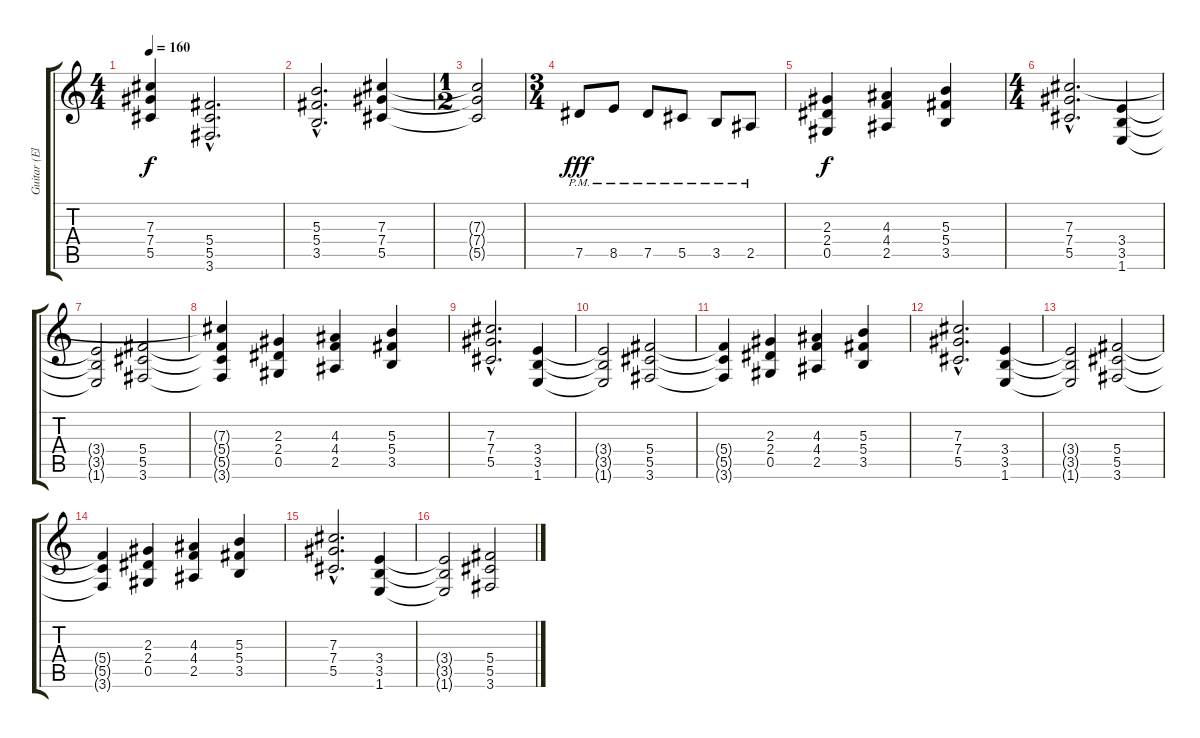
\track ("Guitar (Electric)" "Guitar (El") {instrument distortionguitar}
\staff {score tabs}
\tuning (Eb4 Bb3 Gb3 Db3 Ab2 Eb2) {hide}
\ts (4 4)
\tempo 160
\clef g2
\ks c
(7.3{t} 7.4{t} 5.5{t}).4{dy f} (5.4{hac} 5.5{hac} 3.6{hac}).2{d} |
(5.3{hac} 5.4{hac} 3.5{hac}).2{d} (7.3 7.4 5.5).4 |
\ts (1 2)
(7.3{t} 7.4{t} 5.5{t}).2 |
\ts (3 4)
7.5{pm}.8{dy fff} 8.5{pm}.8 7.5{pm}.8 5.5{pm}.8 3.5{pm}.8 2.5{pm}.8 |
(2.3 2.4 0.5).4{dy f} (4.3 4.4 2.5).4 (5.3 5.4 3.5).4 |
\ts (4 4)
(7.3{hac} 7.4{hac} 5.5{hac}).2{d} (3.4 3.5 1.6).4 |
(3.4{t} 3.5{t} 1.6{t}).2 (5.4 5.5 3.6).2 |
(7.3{t} 5.4{t} 5.5{t} 3.6{t}).4 (2.3 2.4 0.5).4 (4.3 4.4 2.5).4 (5.3 5.4 3.5).4 |
(7.3{hac} 7.4{hac} 5.5{hac}).2{d} (3.4 3.5 1.6).4 |
(3.4{t} 3.5{t} 1.6{t}).2 (5.4 5.5 3.6).2 |
(5.4{t} 5.5{t} 3.6{t}).4 (2.3 2.4 0.5).4 (4.3 4.4 2.5).4 (5.3 5.4 3.5).4 |
(7.3{hac} 7.4{hac} 5.5{hac}).2{d} (3.4 3.5 1.6).4 |
(3.4{t} 3.5{t} 1.6{t}).2 (5.4 5.5 3.6).2 |
(5.4{t} 5.5{t} 3.6{t}).4 (2.3 2.4 0.5).4 (4.3 4.4 2.5).4 (5.3 5.4 3.5).4 |
(7.3{hac} 7.4{hac} 5.5{hac}).2{d} (3.4 3.5 1.6).4 |
(3.4{t} 3.5{t} 1.6{t}).2 (5.4 5.5 3.6).2
